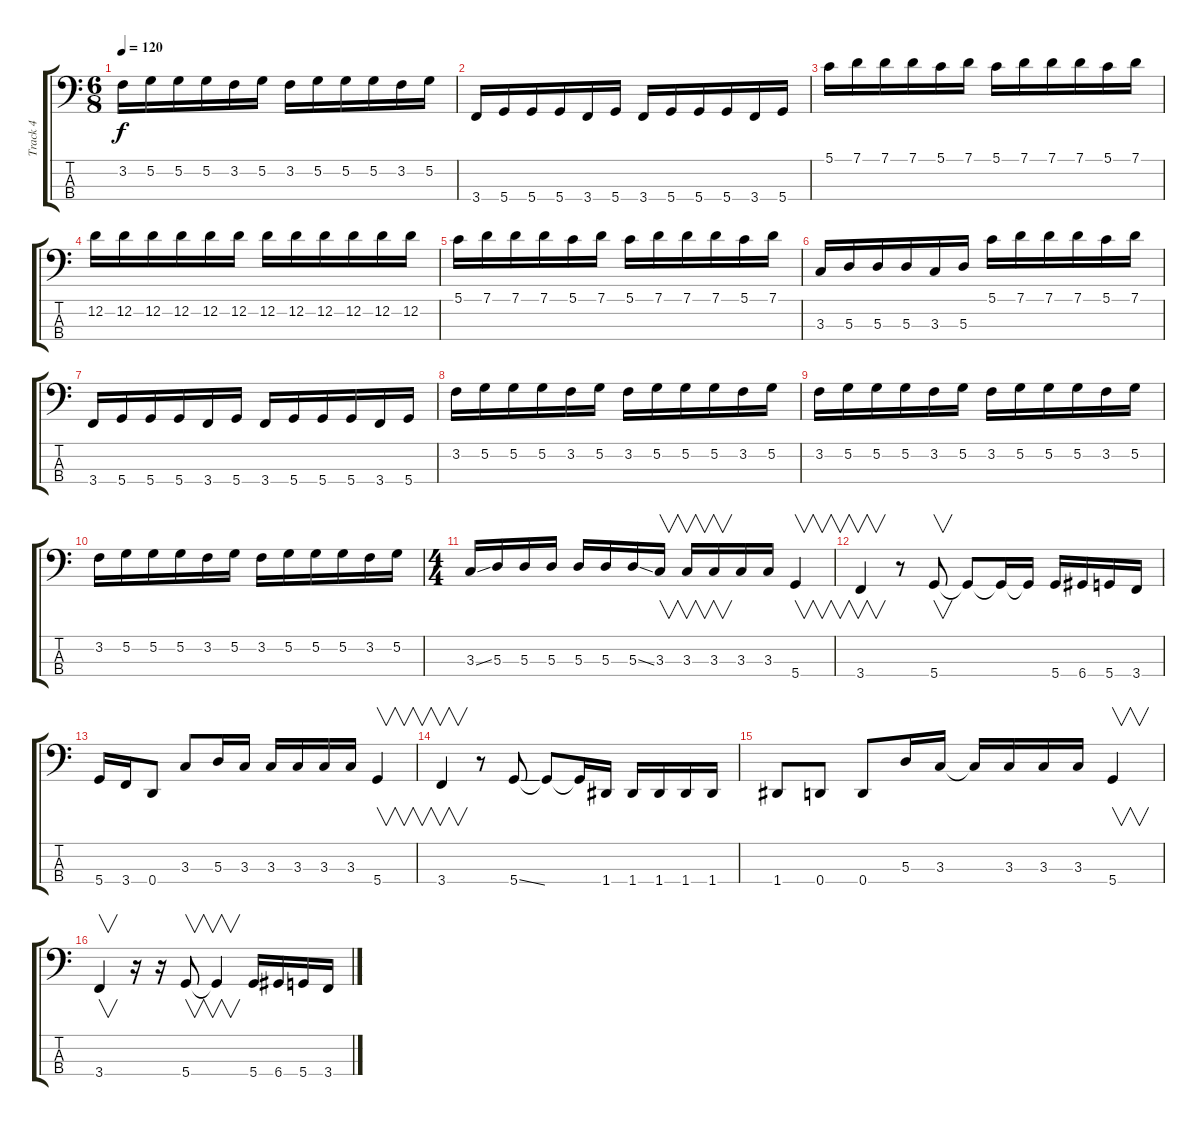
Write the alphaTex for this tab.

\track ("Track 4" "Track 4") {instrument fretlessbass}
\staff {score tabs}
\tuning (G2 D2 A1 D1) {hide}
\ts (6 8)
\tempo 120
\clef f4
\ks c
3.2.16{dy f} 5.2.16 5.2.16 5.2.16 3.2.16 5.2.16 3.2.16 5.2.16 5.2.16 5.2.16 3.2.16 5.2.16 |
3.4.16 5.4.16 5.4.16 5.4.16 3.4.16 5.4.16 3.4.16 5.4.16 5.4.16 5.4.16 3.4.16 5.4.16 |
5.1.16 7.1.16 7.1.16 7.1.16 5.1.16 7.1.16 5.1.16 7.1.16 7.1.16 7.1.16 5.1.16 7.1.16 |
12.2.16 12.2.16 12.2.16 12.2.16 12.2.16 12.2.16 12.2.16 12.2.16 12.2.16 12.2.16 12.2.16 12.2.16 |
5.1.16 7.1.16 7.1.16 7.1.16 5.1.16 7.1.16 5.1.16 7.1.16 7.1.16 7.1.16 5.1.16 7.1.16 |
3.3.16 5.3.16 5.3.16 5.3.16 3.3.16 5.3.16 5.1.16 7.1.16 7.1.16 7.1.16 5.1.16 7.1.16 |
3.4.16 5.4.16 5.4.16 5.4.16 3.4.16 5.4.16 3.4.16 5.4.16 5.4.16 5.4.16 3.4.16 5.4.16 |
3.2.16 5.2.16 5.2.16 5.2.16 3.2.16 5.2.16 3.2.16 5.2.16 5.2.16 5.2.16 3.2.16 5.2.16 |
3.2.16 5.2.16 5.2.16 5.2.16 3.2.16 5.2.16 3.2.16 5.2.16 5.2.16 5.2.16 3.2.16 5.2.16 |
3.2.16 5.2.16 5.2.16 5.2.16 3.2.16 5.2.16 3.2.16 5.2.16 5.2.16 5.2.16 3.2.16 5.2.16 |
\ts (4 4)
3.3{ss}.16 5.3.16 5.3.16 5.3.16 5.3.16 5.3.16 5.3{ss}.16 3.3.16{v} 3.3.16{v} 3.3.16{v} 3.3.16 3.3.16 5.4.4{v} |
3.4.4{v} r.8 5.4.8{v} 5.4{t}.8 5.4{t}.16 5.4{t}.16 5.4.16 6.4.16 5.4.16 3.4.16 |
5.4.16 3.4.16 0.4.8 3.3.8 5.3.16 3.3.16 3.3.16 3.3.16 3.3.16 3.3.16 5.4.4{v} |
3.4.4{v} r.8 5.4{ss}.8 5.4{t}.8 5.4{t}.16 1.4.16 1.4.16 1.4.16 1.4.16 1.4.16 |
1.4.8 0.4.8 0.4.8 5.3.16 3.3.16 3.3{t}.16 3.3.16 3.3.16 3.3.16 5.4.4{v} |
3.4.4{v} r.16 r.16 5.4.8{v} 5.4{t}.4{v} 5.4.16 6.4.16 5.4.16 3.4.16
